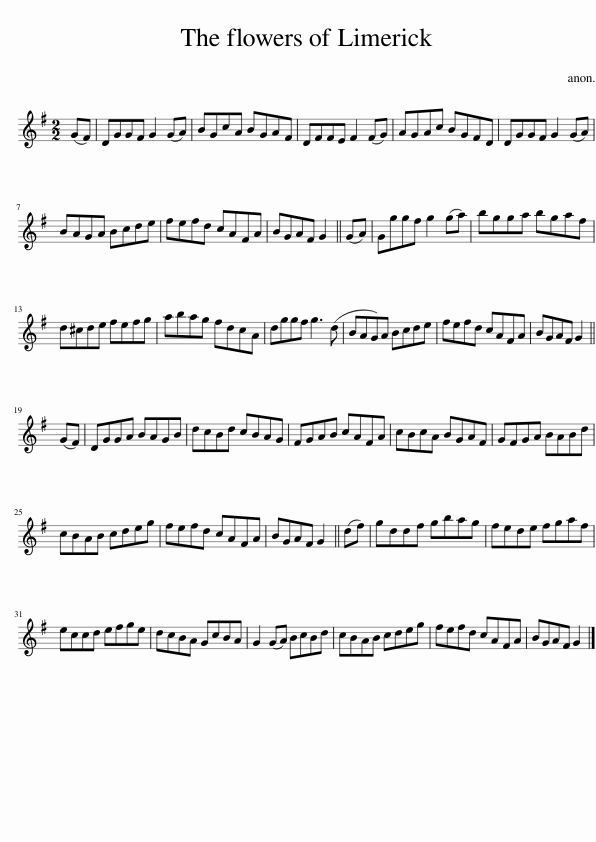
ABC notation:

X:1
L:1/8
M:2/2
I:linebreak $
K:G
V:1 treble
V:1
 (GF) | DGGF G2 (GA) | BGcA BGAF | DFFE F2 (FG) | AGAc BGFD | %5
 DGGF G2 (GA) |$ BAGA Bcde | fefd cAFA | BGAF G2 || (GA) | %10
 Gggf g2 (ga) | bgga bgaf |$ d^cde fefg | abag fdcA | dggf g3 (d | %15
 BAG)A Bcde | fefd cAFA | BGAF G2 ||$ (GF) | DGGA BAGB | %20
 dcBd cBAG | FGAB cAFA | cBcA BGAF | GFGA BABd |$ cBAB cdeg | %25
 fefd cAFA | BGAF G2 || (df) | gddf gbag | fede fgaf |$ %30
 eccd efge | dcBA GcBA | G2 (GA) BcBd | cBAB cdeg | fefd cAFA | %35
 BGAF G2 |] %36
